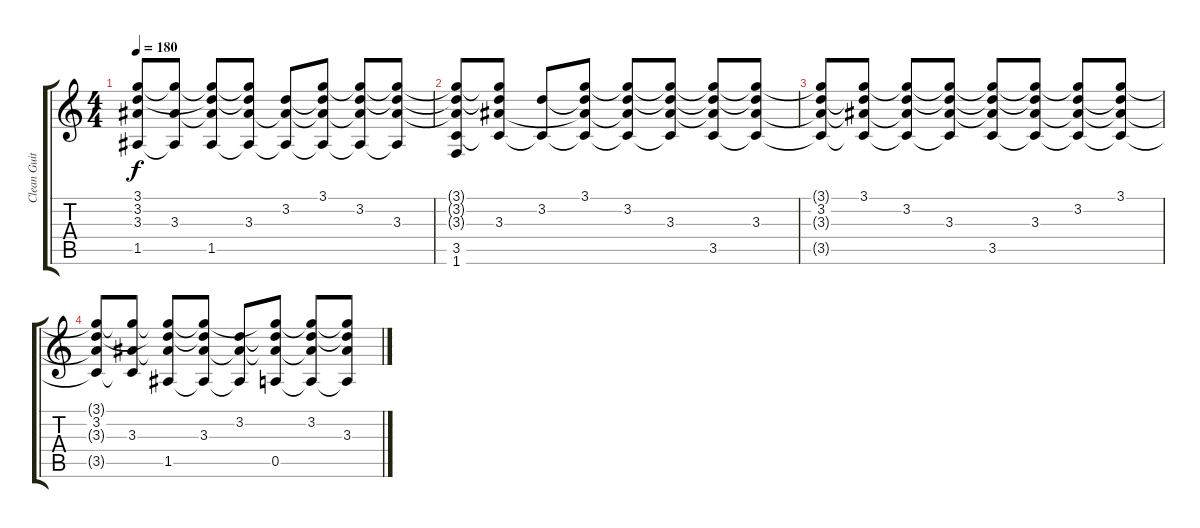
\track ("Clean Guitars" "Clean Guit") {instrument electricguitarclean}
\staff {score tabs}
\tuning (E4 B3 G3 D3 A2 E2) {hide}
\ts (4 4)
\tempo 180
\clef g2
\ks c
(3.1{t} 3.2 3.3{t} 1.5{t}).8{dy f} (3.1{t} 3.3 1.5{t}).8 (3.1{t} 3.2{t} 3.3{t} 1.5).8 (3.1{t} 3.2{t} 3.3 1.5{t}).8 (3.2 3.3{t} 1.5{t}).8 (3.1 3.2{t} 3.3{t} 1.5{t}).8 (3.1{t} 3.2 3.3{t} 1.5{t}).8 (3.1{t} 3.2{t} 3.3 1.5{t}).8 |
(3.1{t} 3.2{t} 3.3{t} 3.5 1.6{t}).8 (3.1{t} 3.2{t} 3.3 3.5{t}).8 (3.2 3.5{t}).8 (3.1 3.2{t} 3.3{t} 3.5{t}).8 (3.1{t} 3.2 3.3{t} 3.5{t}).8 (3.1{t} 3.2{t} 3.3 3.5{t}).8 (3.1{t} 3.2{t} 3.3{t} 3.5).8 (3.1{t} 3.2{t} 3.3 3.5{t}).8 |
(3.1{t} 3.2 3.3{t} 3.5{t}).8 (3.1 3.2{t} 3.3{t} 3.5{t}).8 (3.1{t} 3.2 3.3{t} 3.5{t}).8 (3.1{t} 3.2{t} 3.3 3.5{t}).8 (3.1{t} 3.2{t} 3.3{t} 3.5).8 (3.1{t} 3.2{t} 3.3 3.5{t}).8 (3.1{t} 3.2 3.3{t} 3.5{t}).8 (3.1 3.2{t} 3.3{t} 3.5{t}).8 |
(3.1{t} 3.2 3.3{t} 3.5{t}).8 (3.1{t} 3.3 3.5{t}).8 (3.1{t} 3.2{t} 3.3{t} 1.5).8 (3.1{t} 3.2{t} 3.3 1.5{t}).8 (3.2 3.3{t} 1.5{t}).8 (3.1{t} 3.2{t} 3.3{t} 0.5).8 (3.1{t} 3.2 3.3{t} 0.5{t}).8 (3.1{t} 3.2{t} 3.3 0.5{t}).8
